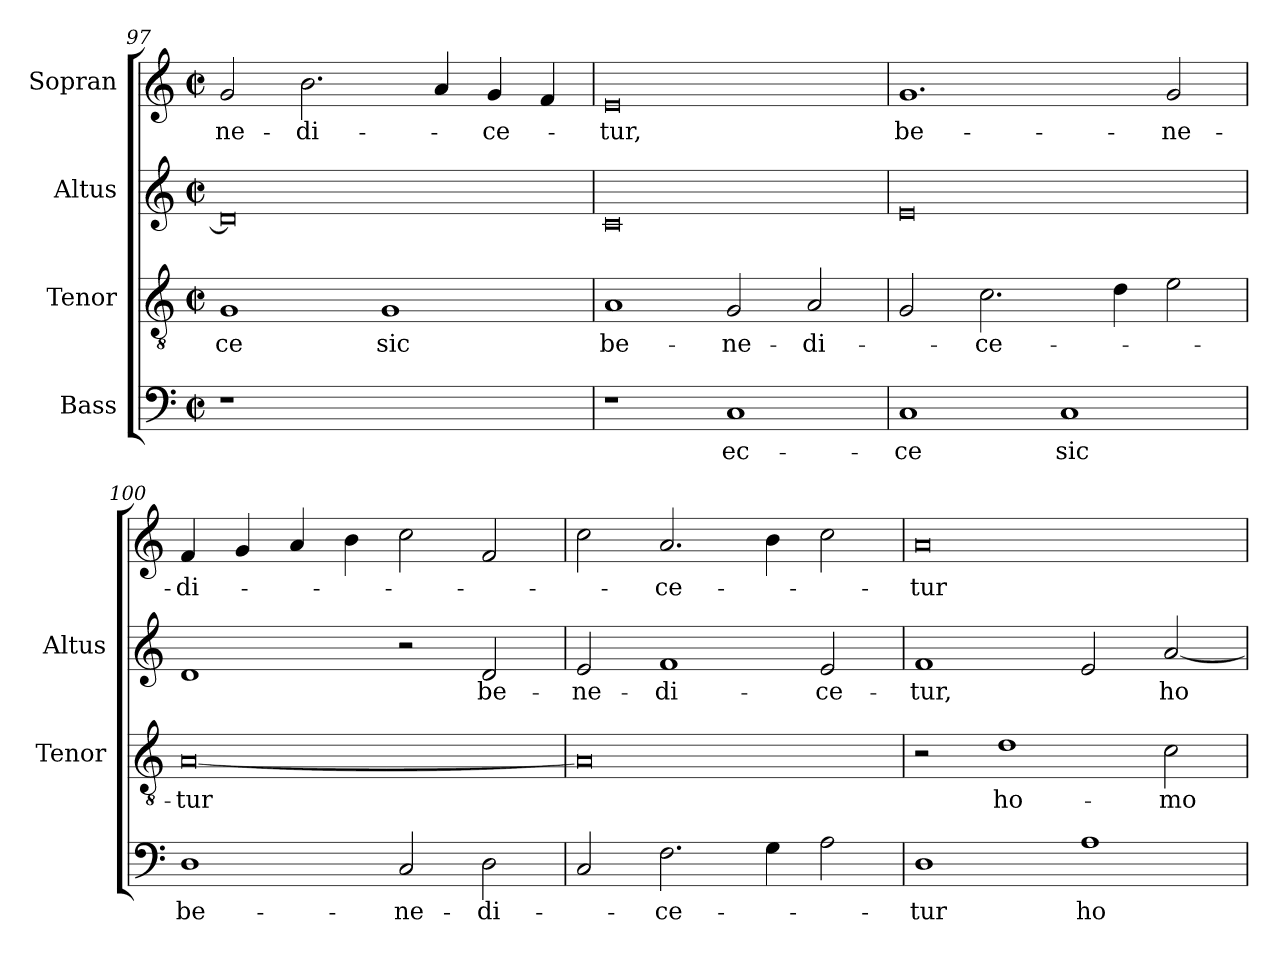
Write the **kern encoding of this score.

**kern	**text	**kern	**text	**kern	**text	**kern	**text
*part4	*part4	*part3	*part3	*part2	*part2	*part1	*part1
*staff4	*staff4	*staff3	*staff3	*staff2	*staff2	*staff1	*staff1
*I"Bass	*	*I"Tenor	*	*I"Altus	*	*I"Sopran	*
*	*	*I'Tenor	*	*I'Altus	*	*	*
!!LO:LB:g=z
*clefF4	*	*clefGv2	*	*clefG2	*	*clefG2	*
*	*	*ITrd7c12	*	*	*	*	*
*k[]	*	*k[]	*	*k[]	*	*k[]	*
*C:	*	*C:	*	*C:	*	*C:	*
*M2/2	*	*M2/2	*	*M2/2	*	*M2/2	*
*met(c|)	*	*met(c|)	*	*met(c|)	*	*met(c|)	*
=97	=97	=97	=97	=97	=97	=97	=97
!LO:N:vis=1	!	!	!	!	!	!	!
!	!	!	!LO:LY:b:color=#000000	!	!	!	!
!	!	!	!	!	!	!	!LO:LY:b:color=#000000
1r	.	1GGi	-ce	0di]	.	2gi/	-ne-
!	!	!	!	!	!	!	!LO:LY:b:color=#000000
.	.	.	.	.	.	2.bi\	-di-
!	!	!	!LO:LY:b:color=#000000	!	!	!	!
1ryy	.	1GGi	sic	.	.	.	.
.	.	.	.	.	.	4ai/	.
!	!	!	!	!	!	!	!LO:LY:b:color=#000000
.	.	.	.	.	.	4gi/	-ce-
.	.	.	.	.	.	4fi/	.
=98	=98	=98	=98	=98	=98	=98	=98
!	!	!	!LO:LY:b:color=#000000	!	!	!	!
!	!	!	!	!	!	!	!LO:LY:b:color=#000000
1r	.	1AAi	be-	0ci	.	0ei	-tur,
!	!LO:LY:b:color=#000000	!	!	!	!	!	!
!	!	!	!LO:LY:b:color=#000000	!	!	!	!
1Ci	ec-	2GGi/	-ne-	.	.	.	.
!	!	!	!LO:LY:b:color=#000000	!	!	!	!
.	.	2AAi/	-di-	.	.	.	.
=99	=99	=99	=99	=99	=99	=99	=99
!	!LO:LY:b:color=#000000	!	!	!	!	!	!
!	!	!	!	!	!	!	!LO:LY:b:color=#000000
1Ci	-ce	2GGi/	.	0ei	.	1.gi	be-
!	!	!	!LO:LY:b:color=#000000	!	!	!	!
.	.	2.Ci\	-ce-	.	.	.	.
!	!LO:LY:b:color=#000000	!	!	!	!	!	!
1Ci	sic	.	.	.	.	.	.
.	.	4Di\	.	.	.	.	.
!	!	!	!	!	!	!	!LO:LY:b:color=#000000
.	.	2Ei\	.	.	.	2gi/	-ne-
=100	=100	=100	=100	=100	=100	=100	=100
!	!LO:LY:b:color=#000000	!	!	!	!	!	!
!	!	!	!LO:LY:b:color=#000000	!	!	!	!
!	!	!	!	!	!	!	!LO:LY:b:color=#000000
1Di	be-	[<0AAi	-tur	1di	.	4fi/	-di-
.	.	.	.	.	.	4gi/	.
.	.	.	.	.	.	4ai/	.
.	.	.	.	.	.	4bi\	.
!	!LO:LY:b:color=#000000	!	!	!	!	!	!
2Ci/	-ne-	.	.	2r	.	2cci\	.
!	!LO:LY:b:color=#000000	!	!	!	!	!	!
!	!	!	!	!	!LO:LY:b:color=#000000	!	!
2Di\	-di-	.	.	2di/	be-	2fi/	.
=101	=101	=101	=101	=101	=101	=101	=101
!	!	!	!	!	!LO:LY:b:color=#000000	!	!
2Ci/	.	0AAi]	.	2ei/	-ne-	2cci\	.
!	!LO:LY:b:color=#000000	!	!	!	!	!	!
!	!	!	!	!	!LO:LY:b:color=#000000	!	!
!	!	!	!	!	!	!	!LO:LY:b:color=#000000
2.Fi\	-ce-	.	.	1fi	-di-	2.ai/	-ce-
4Gi\	.	.	.	.	.	4bi\	.
!	!	!	!	!	!LO:LY:b:color=#000000	!	!
2Ai\	.	.	.	2ei/	-ce-	2cci\	.
=102	=102	=102	=102	=102	=102	=102	=102
!	!LO:LY:b:color=#000000	!	!	!	!	!	!
!	!	!	!	!	!LO:LY:b:color=#000000	!	!
!	!	!	!	!	!	!	!LO:LY:b:color=#000000
1Di	-tur	2r	.	1fi	-tur,	0ai	-tur
!	!	!	!LO:LY:b:color=#000000	!	!	!	!
.	.	1Di	ho-	.	.	.	.
!	!LO:LY:b:color=#000000	!	!	!	!	!	!
1Ai	ho-	.	.	2ei/	.	.	.
!	!	!	!LO:LY:b:color=#000000	!	!	!	!
!	!	!	!	!	!LO:LY:b:color=#000000	!	!
.	.	2Ci\	-mo	[<2ai/	ho-	.	.
=	=	=	=	=	=	=	=
*-	*-	*-	*-	*-	*-	*-	*-
